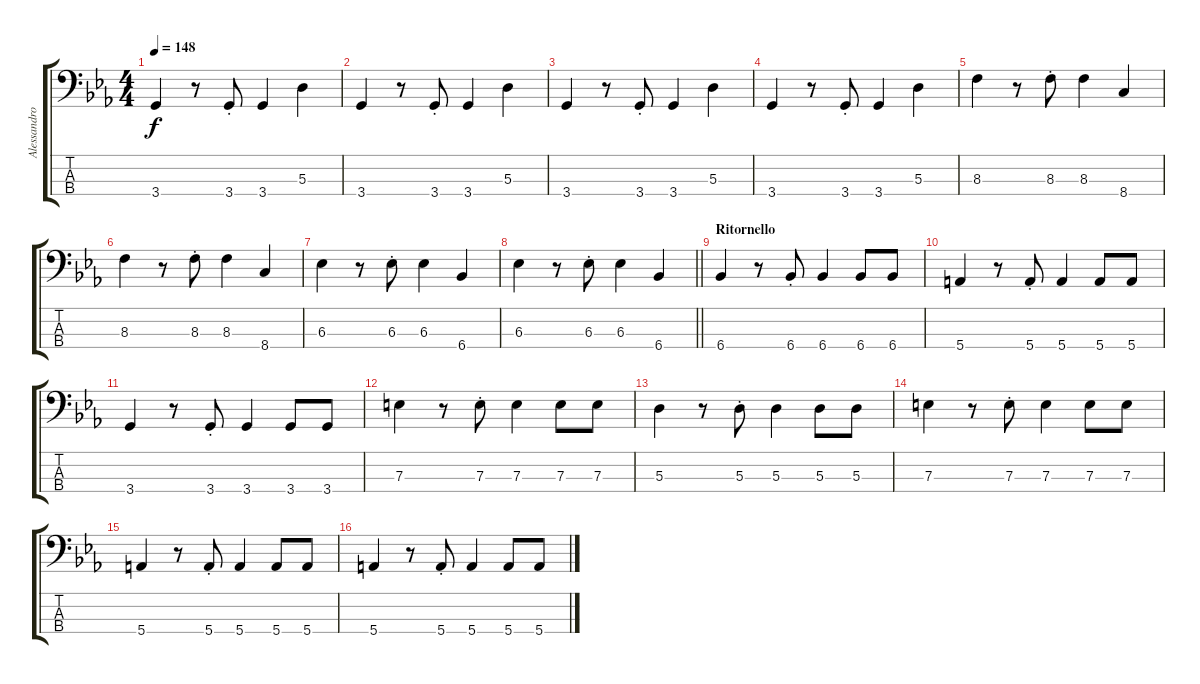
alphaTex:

\track ("Alessandro Majorino [Basso]" "Alessandro") {instrument electricbassfinger}
\staff {score tabs}
\tuning (G2 D2 A1 E1) {hide}
\ts (4 4)
\tempo 148
\clef f4
\ks cminor
3.4.4{dy f} r.8 3.4{st}.8 3.4.4 5.3.4 |
3.4.4 r.8 3.4{st}.8 3.4.4 5.3.4 |
3.4.4 r.8 3.4{st}.8 3.4.4 5.3.4 |
3.4.4 r.8 3.4{st}.8 3.4.4 5.3.4 |
8.3.4 r.8 8.3{st}.8 8.3.4 8.4.4 |
8.3.4 r.8 8.3{st}.8 8.3.4 8.4.4 |
6.3.4 r.8 6.3{st}.8 6.3.4 6.4.4 |
\barLineRight lightlight
6.3.4 r.8 6.3{st}.8 6.3.4 6.4.4 |
\section ("" "Ritornello")
6.4.4 r.8 6.4{st}.8 6.4.4 6.4.8 6.4.8 |
5.4.4 r.8 5.4{st}.8 5.4.4 5.4.8 5.4.8 |
3.4.4 r.8 3.4{st}.8 3.4.4 3.4.8 3.4.8 |
7.3.4 r.8 7.3{st}.8 7.3.4 7.3.8 7.3.8 |
5.3.4 r.8 5.3{st}.8 5.3.4 5.3.8 5.3.8 |
7.3.4 r.8 7.3{st}.8 7.3.4 7.3.8 7.3.8 |
5.4.4 r.8 5.4{st}.8 5.4.4 5.4.8 5.4.8 |
5.4.4 r.8 5.4{st}.8 5.4.4 5.4.8 5.4.8
